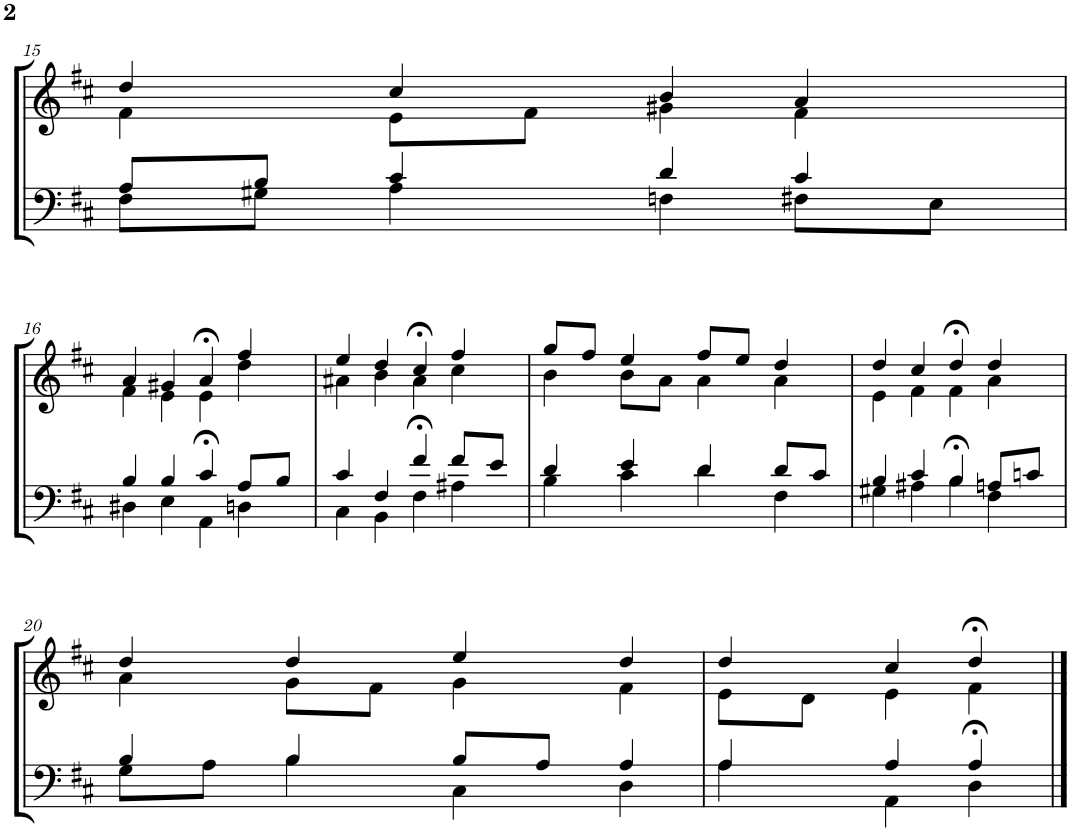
**kern	**kern
*part2	*part1
*staff2	*staff1
*I"Tenor/Baß	*I"Sopran/Alt
!!LO:PB:g=z
*clefF4	*clefG2
*k[f#c#]	*k[f#c#]
*M4/4	*M4/4
=15	=15
*^	*^
8A/L	8F#\L	4dd/	4f#\
8B/J	8G#X\J	.	.
4c#/	4A\	4cc#/	8e\L
.	.	.	8f#\J
4d/	4Fn\	4b/	4g#X\
4c#/	8F#X\L	4a/	4f#\
.	8E\J	.	.
!!LO:LB:g=z	!!
=16	=16	=16	=16
4B/	4D#X\	4a/	4f#\
4B/	4E\	4g#X/	4e\
4c#/	4AA>\	4a>/	4e\
8A/L	4Dn\	4ff#/	4dd\
8B/J	.	.	.
=17	=17	=17	=17
4c#/	4C#\	4ee/	4a#X\
4F#/	4BB\	4dd/	4b\
4f#/	4F#>\	4cc#>/	4a#\
8f#/L	4A#X\	4ff#/	4cc#\
8e/J	.	.	.
=18	=18	=18	=18
4d/	4B\	8gg/L	4b\
.	.	8ff#/J	.
4e/	4c#\	4ee/	8b\L
.	.	.	8a\J
4d/	4d\	8ff#/L	4a\
.	.	8ee/J	.
8d/L	4F#\	4dd/	4a\
8c#/J	.	.	.
=19	=19	=19	=19
4B/	4G#X\	4dd/	4e\
4c#/	4A#X\	4cc#/	4f#\
4B/	4B>\	4dd>/	4f#\
8An/L	4F#\	4dd/	4a\
8cn/J	.	.	.
!!LO:LB:g=z	!!
=20	=20	=20	=20
4B/	8G\L	4dd/	4a\
.	8A\J	.	.
4B/	4B\	4dd/	8g\L
.	.	.	8f#\J
8B/L	4C#\	4ee/	4g\
8A/J	.	.	.
4A/	4D\	4dd/	4f#\
=21	=21	=21	=21
4A/	4A\	4dd/	8e\L
.	.	.	8d\J
4A/	4AA\	4cc#/	4e\
4A/	4D>\	4dd>/	4f#\
*v	*v	*	*
*	*v	*v
==	==
*-	*-
